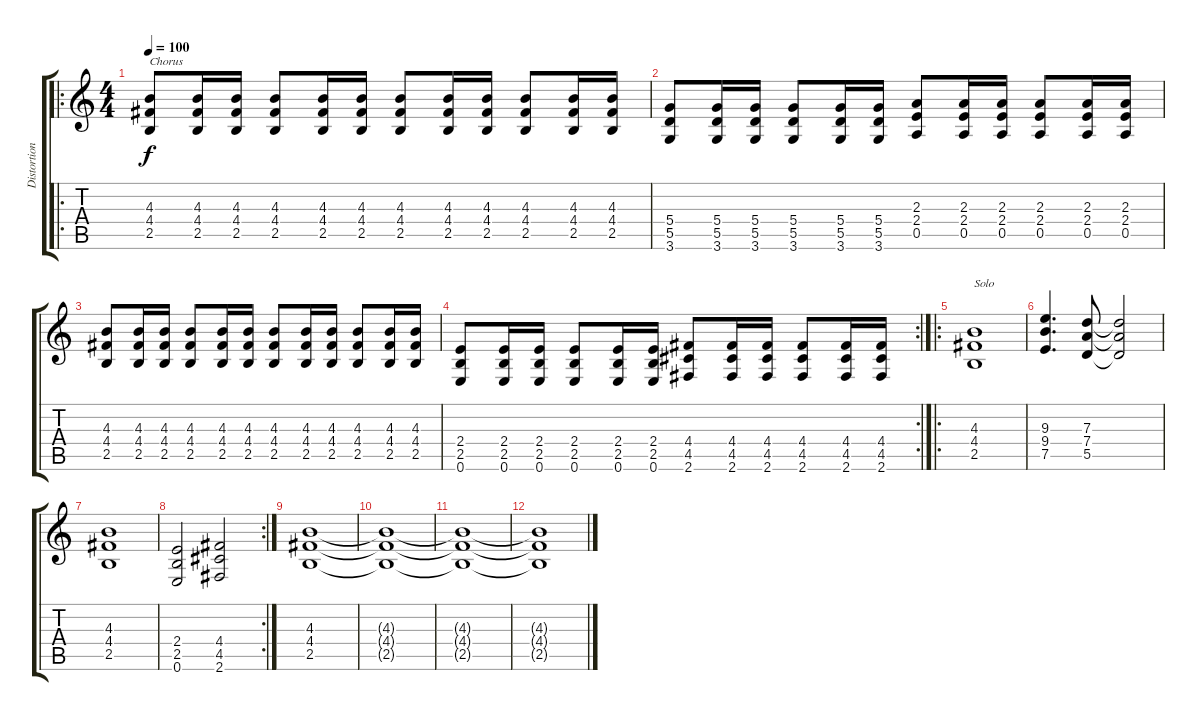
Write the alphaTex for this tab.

\track ("Distortion Guitar II" "Distortion") {instrument distortionguitar}
\staff {score tabs}
\tuning (E4 B3 G3 D3 A2 E2) {hide}
\ro
\ts (4 4)
\tempo 100
\clef g2
\ks c
(4.3 4.4 2.5).8{txt "Chorus" dy f} (4.3 4.4 2.5).16 (4.3 4.4 2.5).16 (4.3 4.4 2.5).8 (4.3 4.4 2.5).16 (4.3 4.4 2.5).16 (4.3 4.4 2.5).8 (4.3 4.4 2.5).16 (4.3 4.4 2.5).16 (4.3 4.4 2.5).8 (4.3 4.4 2.5).16 (4.3 4.4 2.5).16 |
(5.4 5.5 3.6).8 (5.4 5.5 3.6).16 (5.4 5.5 3.6).16 (5.4 5.5 3.6).8 (5.4 5.5 3.6).16 (5.4 5.5 3.6).16 (2.3 2.4 0.5).8 (2.3 2.4 0.5).16 (2.3 2.4 0.5).16 (2.3 2.4 0.5).8 (2.3 2.4 0.5).16 (2.3 2.4 0.5).16 |
(4.3 4.4 2.5).8 (4.3 4.4 2.5).16 (4.3 4.4 2.5).16 (4.3 4.4 2.5).8 (4.3 4.4 2.5).16 (4.3 4.4 2.5).16 (4.3 4.4 2.5).8 (4.3 4.4 2.5).16 (4.3 4.4 2.5).16 (4.3 4.4 2.5).8 (4.3 4.4 2.5).16 (4.3 4.4 2.5).16 |
\rc 2
(2.4 2.5 0.6).8 (2.4 2.5 0.6).16 (2.4 2.5 0.6).16 (2.4 2.5 0.6).8 (2.4 2.5 0.6).16 (2.4 2.5 0.6).16 (4.4 4.5 2.6).8 (4.4 4.5 2.6).16 (4.4 4.5 2.6).16 (4.4 4.5 2.6).8 (4.4 4.5 2.6).16 (4.4 4.5 2.6).16 |
\ro
(4.3 4.4 2.5).1{txt "Solo"} |
(9.3 9.4 7.5).4{d} (7.3 7.4 5.5).8 (7.3{t} 7.4{t} 5.5{t}).2 |
(4.3 4.4 2.5).1 |
\rc 2
(2.4 2.5 0.6).2 (4.4 4.5 2.6).2 |
(4.3 4.4 2.5).1{volume 8} |
(4.3{t} 4.4{t} 2.5{t}).1 |
(4.3{t} 4.4{t} 2.5{t}).1{volume 0} |
(4.3{t} 4.4{t} 2.5{t}).1
